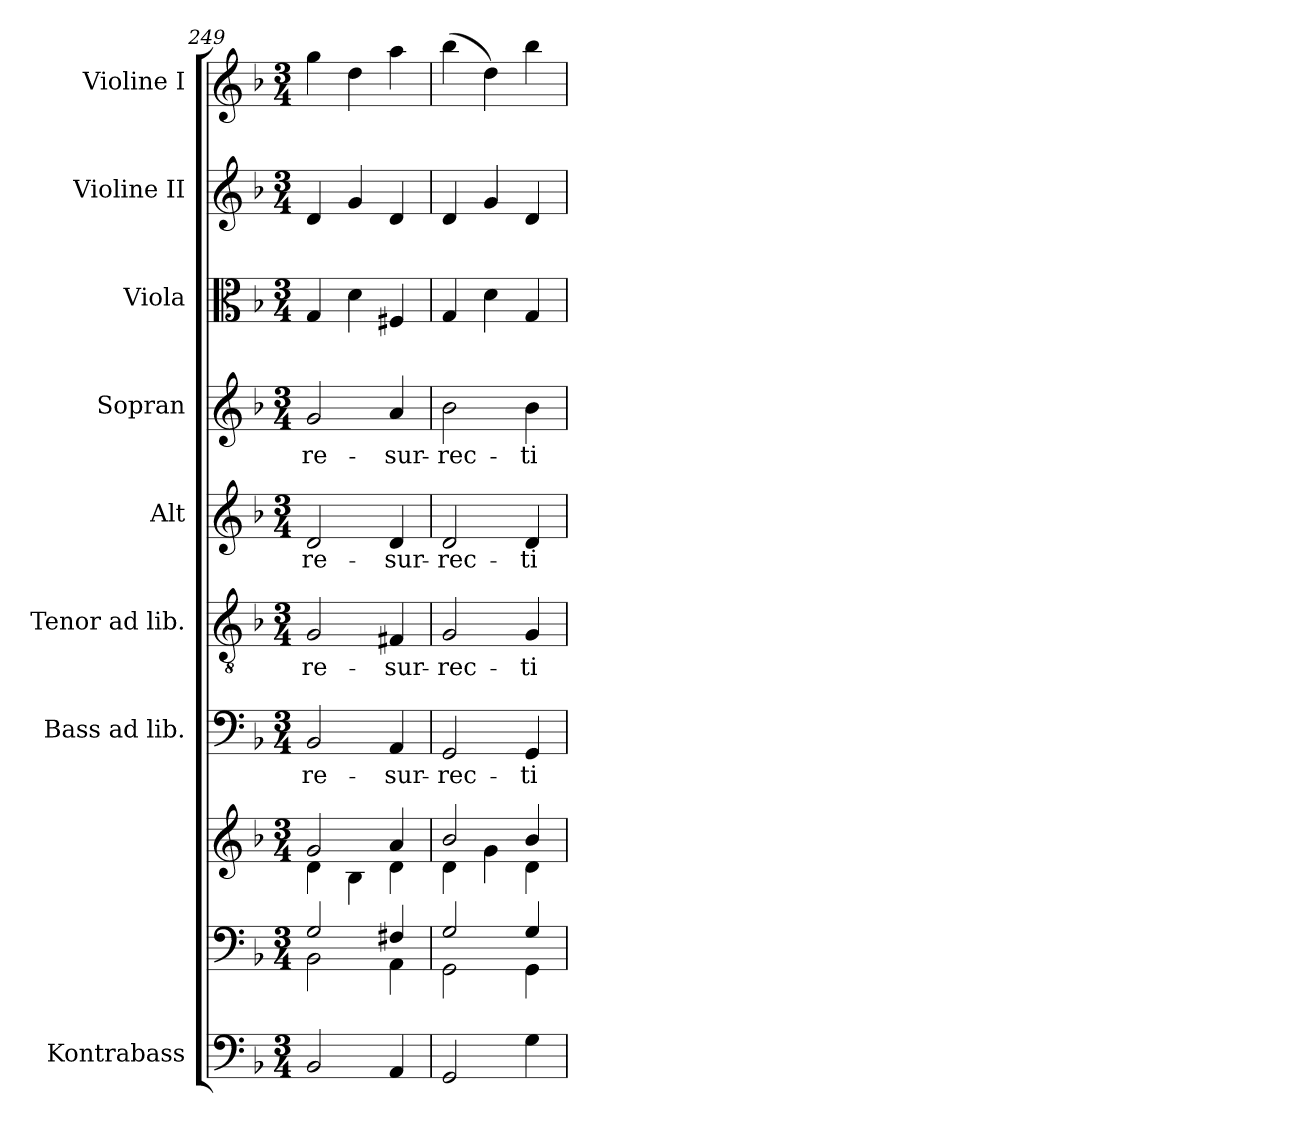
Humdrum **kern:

**kern	**kern	**kern	**kern	**text	**kern	**text	**kern	**text	**kern	**text	**kern	**kern	**kern
*part9	*part8	*part8	*part7	*part7	*part6	*part6	*part5	*part5	*part4	*part4	*part3	*part2	*part1
*staff10	*staff9	*staff8	*staff7	*staff7	*staff6	*staff6	*staff5	*staff5	*staff4	*staff4	*staff3	*staff2	*staff1
*I"Kontrabass	*	*	*I"Bass ad lib.	*	*I"Tenor ad lib.	*	*I"Alt	*	*I"Sopran	*	*I"Viola	*I"Violine II	*I"Violine I
*I'Kb.	*	*	*I'B.	*	*I'T.	*	*I'A.	*	*I'S.	*	*I'Vla.	*I'Vl. II	*I'Vl. I
*clefF4	*clefF4	*clefG2	*clefF4	*	*clefGv2	*	*clefG2	*	*clefG2	*	*clefC3	*clefG2	*clefG2
*ITrd7c12	*	*	*	*	*	*	*	*	*	*	*	*	*
*k[b-]	*k[b-]	*k[b-]	*k[b-]	*	*k[b-]	*	*k[b-]	*	*k[b-]	*	*k[b-]	*k[b-]	*k[b-]
*F:	*F:	*F:	*F:	*	*F:	*	*F:	*	*F:	*	*F:	*F:	*F:
*M3/4	*M3/4	*M3/4	*M3/4	*	*M3/4	*	*M3/4	*	*M3/4	*	*M3/4	*M3/4	*M3/4
=249	=249	=249	=249	=249	=249	=249	=249	=249	=249	=249	=249	=249	=249
*	*^	*^	*	*	*	*	*	*	*	*	*	*	*
!	!	!	!	!	!	!LO:LY:b	!	!LO:LY:b	!	!LO:LY:b	!	!LO:LY:b	!	!	!
2BBB-/	2G/	2BB-\	2g/	4d\	2BB-/	re-	2G/	re-	2d/	re-	2g/	re-	4G/	4d/	4gg\
.	.	.	.	4B-\	.	.	.	.	.	.	.	.	4d\	4g/	4dd\
!	!	!	!	!	!	!LO:LY:b	!	!LO:LY:b	!	!LO:LY:b	!	!LO:LY:b	!	!	!
4AAA/	4F#X/	4AA\	4a/	4d\	4AA/	-sur-	4F#X/	-sur-	4d/	-sur-	4a/	-sur-	4F#X/	4d/	4aa\
=250	=250	=250	=250	=250	=250	=250	=250	=250	=250	=250	=250	=250	=250	=250	=250
!	!	!	!	!	!	!LO:LY:b	!	!LO:LY:b	!	!LO:LY:b	!	!LO:LY:b	!	!	!
2GGG/	2G/	2GG\	2b-/	4d\	2GG/	-rec-	2G/	-rec-	2d/	-rec-	2b-\	-rec-	4G/	4d/	(>4bb-\
.	.	.	.	4g\	.	.	.	.	.	.	.	.	4d\	4g/	4dd\)
!	!	!	!	!	!	!LO:LY:b	!	!LO:LY:b	!	!LO:LY:b	!	!LO:LY:b	!	!	!
4GG\	4G/	4GG\	4b-/	4d\	4GG/	-ti-	4G/	-ti-	4d/	-ti-	4b-\	-ti-	4G/	4d/	4bb-\
*	*v	*v	*	*	*	*	*	*	*	*	*	*	*	*	*
*	*	*v	*v	*	*	*	*	*	*	*	*	*	*	*
=	=	=	=	=	=	=	=	=	=	=	=	=	=
*-	*-	*-	*-	*-	*-	*-	*-	*-	*-	*-	*-	*-	*-
